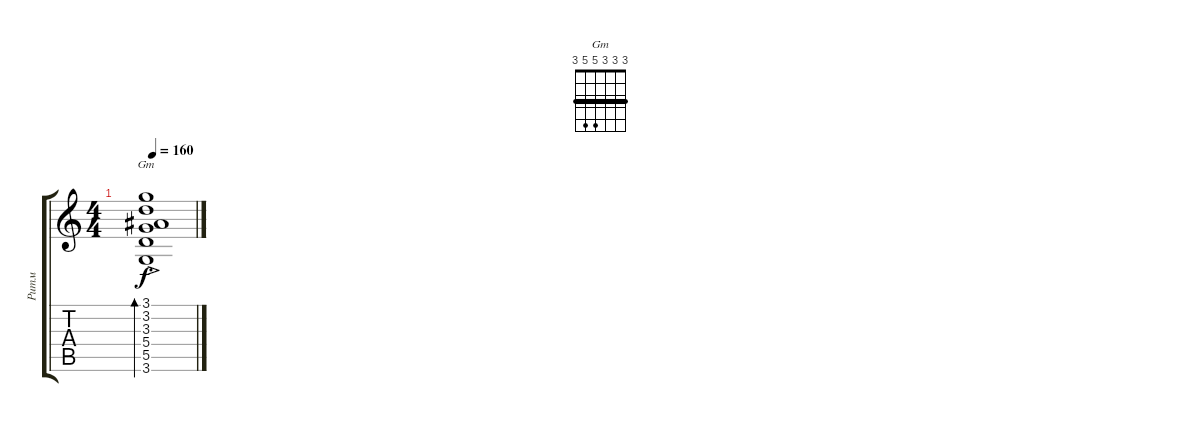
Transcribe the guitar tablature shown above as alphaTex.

\track ("Ритм" "Ритм") {instrument acousticguitarsteel}
\staff {score tabs}
\tuning (E4 B3 G3 D3 A2 E2) {hide}
\chord ("Gm" 3 3 3 5 5 3) {barre 3}
\ts (4 4)
\tempo 160
\clef g2
\ks c
(3.1{ac} 3.2 3.3 5.4 5.5 3.6).1{bd 120 ch "Gm" dy f}
